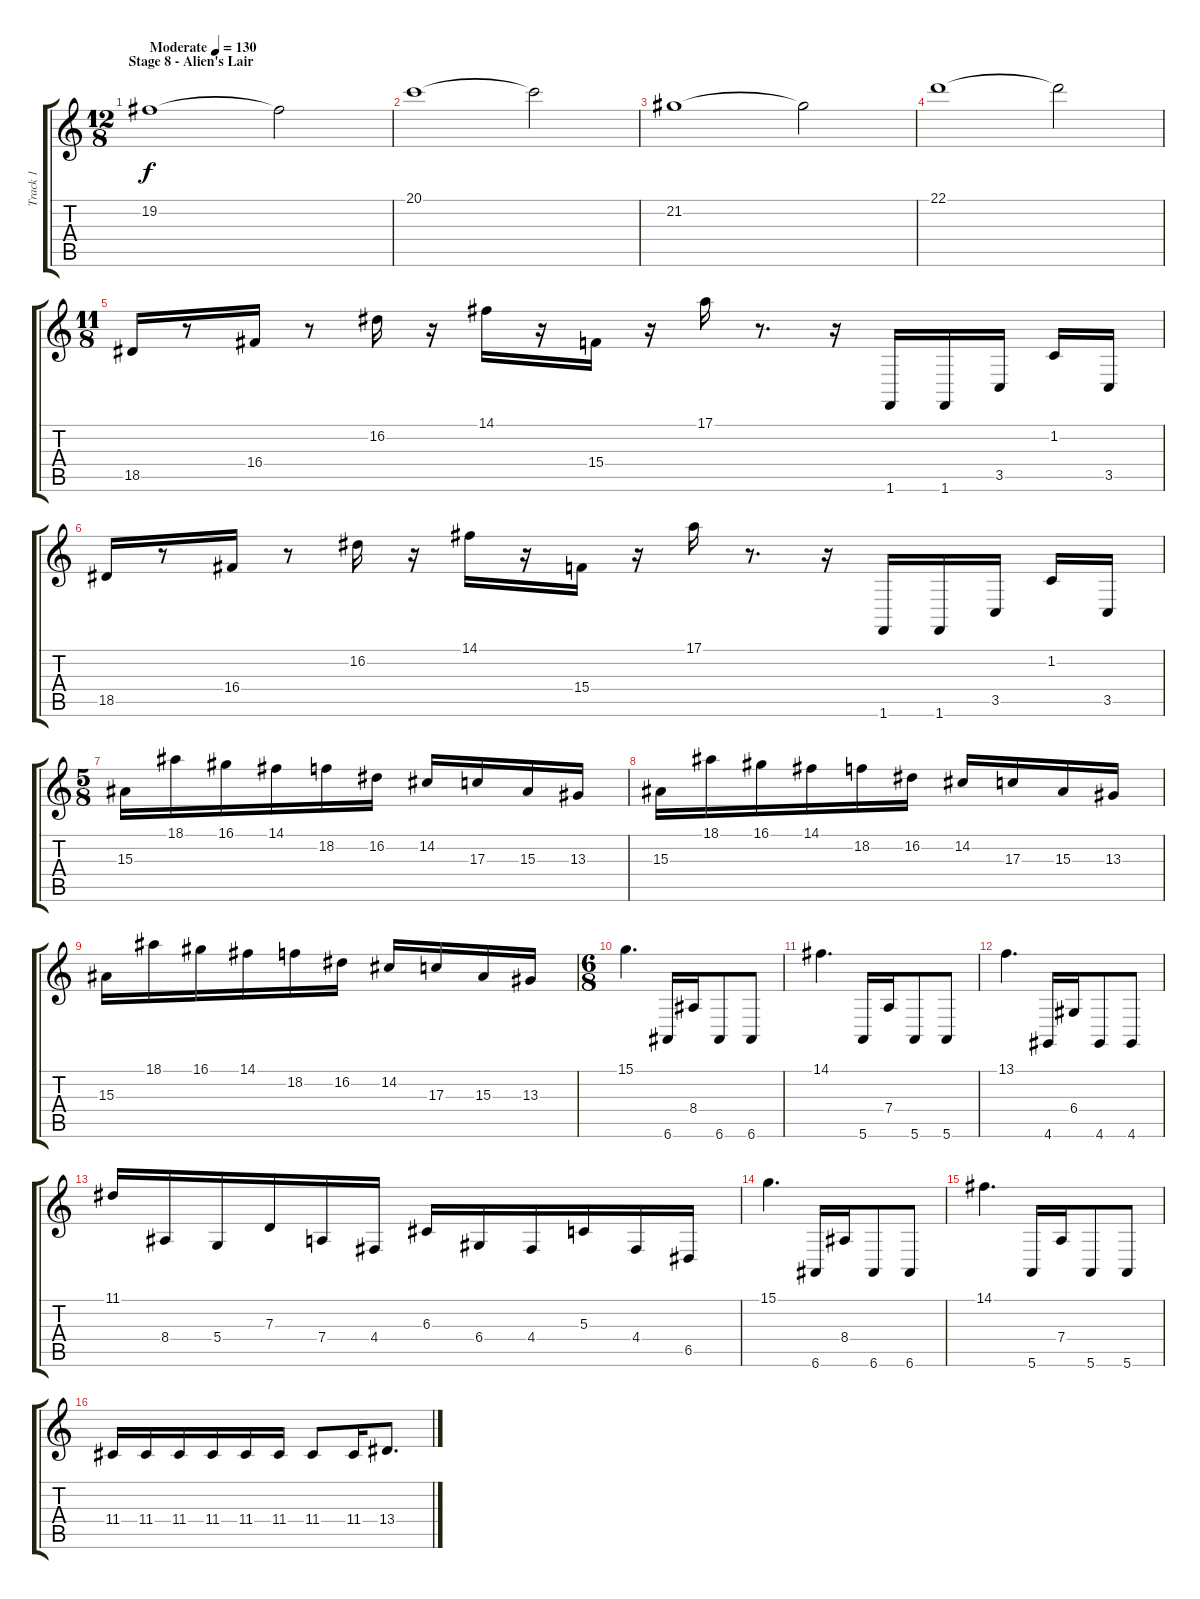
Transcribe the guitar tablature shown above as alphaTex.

\track ("Track 1" "Track 1") {instrument lead2sawtooth}
\staff {score tabs}
\tuning (E4 B3 G3 D3 A2 E2) {hide}
\ts (12 8)
\section ("" "Stage 8 - Alien's Lair")
\tempo (130 "Moderate")
\tempo 132
\tempo (130 "Moderate")
\clef g2
\ks c
19.2.1{dy f instrument lead2sawtooth} 19.2{t}.2 |
20.1.1 20.1{t}.2 |
21.2.1 21.2{t}.2 |
22.1.1 22.1{t}.2 |
\ts (11 8)
18.5.16 r.8 16.4.16 r.8 16.2.16 r.16 14.1.16 r.16 15.4.16 r.16 17.1.16 r.8{d} r.16 1.6.16 1.6.16 3.5.16 1.2.16 3.5.16 |
18.5.16 r.8 16.4.16 r.8 16.2.16 r.16 14.1.16 r.16 15.4.16 r.16 17.1.16 r.8{d} r.16 1.6.16 1.6.16 3.5.16 1.2.16 3.5.16 |
\ts (5 8)
15.3.16 18.1.16 16.1.16 14.1.16 18.2.16 16.2.16 14.2.16 17.3.16 15.3.16 13.3.16 |
15.3.16 18.1.16 16.1.16 14.1.16 18.2.16 16.2.16 14.2.16 17.3.16 15.3.16 13.3.16 |
15.3.16 18.1.16 16.1.16 14.1.16 18.2.16 16.2.16 14.2.16 17.3.16 15.3.16 13.3.16 |
\ts (6 8)
15.1.4{d} 6.6.16 8.4.16 6.6.8 6.6.8 |
14.1.4{d} 5.6.16 7.4.16 5.6.8 5.6.8 |
13.1.4{d} 4.6.16 6.4.16 4.6.8 4.6.8 |
11.1.16 8.4.16 5.4.16 7.3.16 7.4.16 4.4.16 6.3.16 6.4.16 4.4.16 5.3.16 4.4.16 6.5.16 |
15.1.4{d} 6.6.16 8.4.16 6.6.8 6.6.8 |
14.1.4{d} 5.6.16 7.4.16 5.6.8 5.6.8 |
11.4.16 11.4.16 11.4.16 11.4.16 11.4.16 11.4.16 11.4.8 11.4.16 13.4.8{d}
